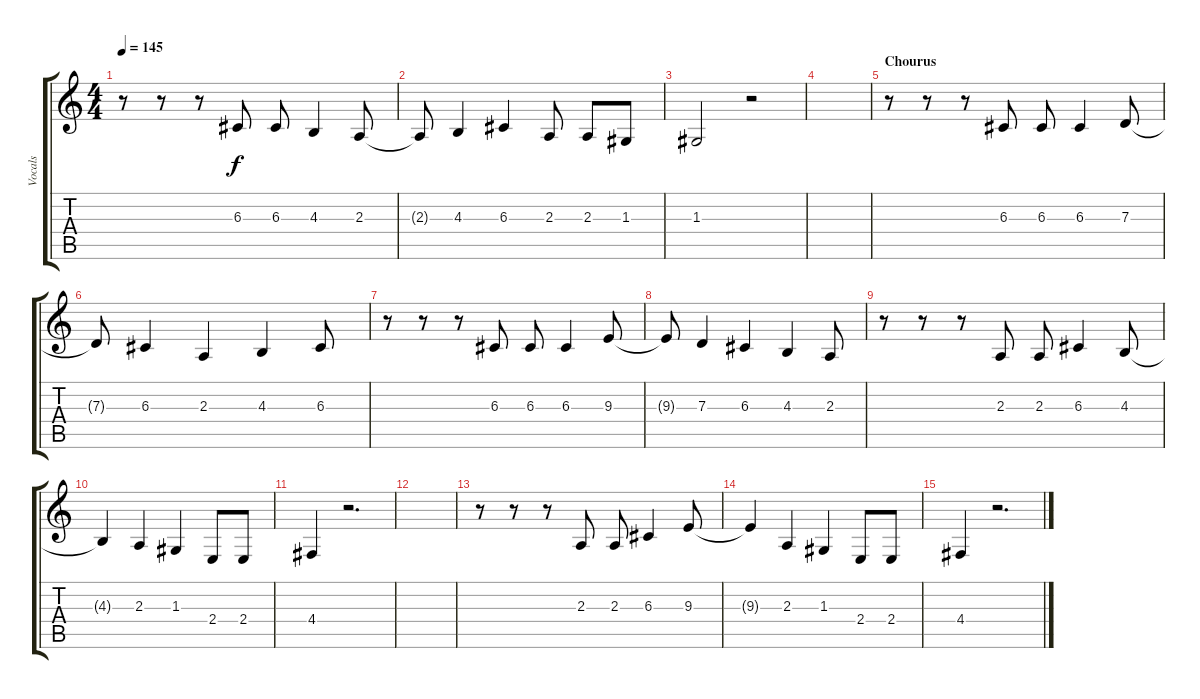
\track ("Vocals" "Vocals") {instrument churchorgan}
\staff {score tabs}
\tuning (E4 B3 G3 D3 A2 E2) {hide}
\ts (4 4)
\tempo 145
\clef g2
\ks c
r.8{dy f} r.8 r.8 6.3.8 6.3.8 4.3.4 2.3.8 |
2.3{t}.8 4.3.4 6.3.4 2.3.8 2.3.8 1.3.8 |
1.3.2 r.2 |
|
\section ("" "Chourus")
r.8 r.8 r.8 6.3.8 6.3.8 6.3.4 7.3.8 |
7.3{t}.8 6.3.4 2.3.4 4.3.4 6.3.8 |
r.8 r.8 r.8 6.3.8 6.3.8 6.3.4 9.3.8 |
9.3{t}.8 7.3.4 6.3.4 4.3.4 2.3.8 |
r.8 r.8 r.8 2.3.8 2.3.8 6.3.4 4.3.8 |
4.3{t}.4 2.3.4 1.3.4 2.4.8 2.4.8 |
4.4.4 r.2{d} |
|
r.8 r.8 r.8 2.3.8 2.3.8 6.3.4 9.3.8 |
9.3{t}.4 2.3.4 1.3.4 2.4.8 2.4.8 |
4.4.4 r.2{d}
